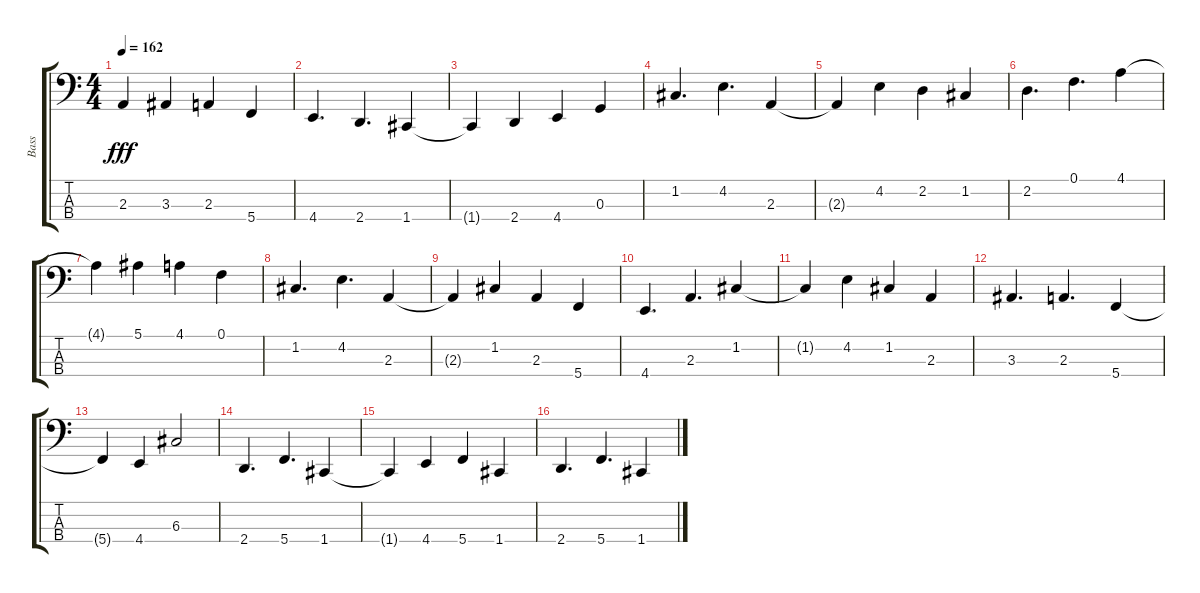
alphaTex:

\track ("Bass" "Bass") {instrument electricbassfinger}
\staff {score tabs}
\tuning (F2 C2 G1 C1) {hide}
\ts (4 4)
\tempo 162
\clef f4
\ks c
2.3{t}.4{dy fff} 3.3.4 2.3.4 5.4.4 |
4.4.4{d} 2.4.4{d} 1.4.4 |
1.4{t}.4 2.4.4 4.4.4 0.3.4 |
1.2.4{d} 4.2.4{d} 2.3.4 |
2.3{t}.4 4.2.4 2.2.4 1.2.4 |
2.2.4{d} 0.1.4{d} 4.1.4 |
4.1{t}.4 5.1.4 4.1.4 0.1.4 |
1.2.4{d} 4.2.4{d} 2.3.4 |
2.3{t}.4 1.2.4 2.3.4 5.4.4 |
4.4.4{d} 2.3.4{d} 1.2.4 |
1.2{t}.4 4.2.4 1.2.4 2.3.4 |
3.3.4{d} 2.3.4{d} 5.4.4 |
5.4{t}.4 4.4.4 6.3.2 |
2.4.4{d} 5.4.4{d} 1.4.4 |
1.4{t}.4 4.4.4 5.4.4 1.4.4 |
2.4.4{d} 5.4.4{d} 1.4.4
